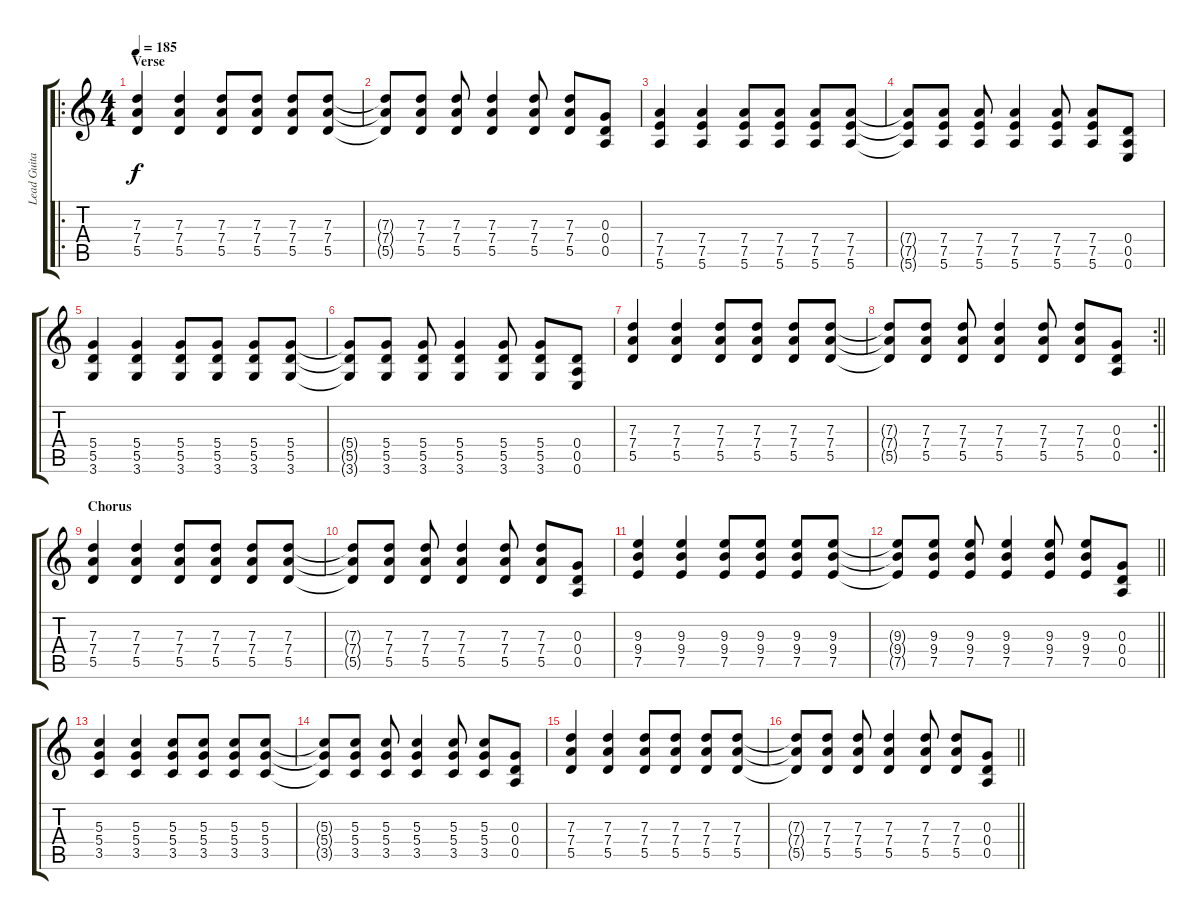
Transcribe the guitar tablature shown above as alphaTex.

\track ("Lead Guitar" "Lead Guita") {instrument distortionguitar}
\staff {score tabs}
\tuning (E4 B3 G3 D3 A2 E2) {hide}
\ro
\ts (4 4)
\section ("" "Verse")
\tempo 185
\clef g2
\ks c
(7.3 7.4 5.5).4{dy f} (7.3 7.4 5.5).4 (7.3 7.4 5.5).8 (7.3 7.4 5.5).8 (7.3 7.4 5.5).8 (7.3 7.4 5.5).8 |
(7.3{t} 7.4{t} 5.5{t}).8 (7.3 7.4 5.5).8 (7.3 7.4 5.5).8 (7.3 7.4 5.5).4 (7.3 7.4 5.5).8 (7.3 7.4 5.5).8 (0.3 0.4 0.5).8 |
(7.4 7.5 5.6).4 (7.4 7.5 5.6).4 (7.4 7.5 5.6).8 (7.4 7.5 5.6).8 (7.4 7.5 5.6).8 (7.4 7.5 5.6).8 |
(7.4{t} 7.5{t} 5.6{t}).8 (7.4 7.5 5.6).8 (7.4 7.5 5.6).8 (7.4 7.5 5.6).4 (7.4 7.5 5.6).8 (7.4 7.5 5.6).8 (0.4 0.5 0.6).8 |
(5.4 5.5 3.6).4 (5.4 5.5 3.6).4 (5.4 5.5 3.6).8 (5.4 5.5 3.6).8 (5.4 5.5 3.6).8 (5.4 5.5 3.6).8 |
(5.4{t} 5.5{t} 3.6{t}).8 (5.4 5.5 3.6).8 (5.4 5.5 3.6).8 (5.4 5.5 3.6).4 (5.4 5.5 3.6).8 (5.4 5.5 3.6).8 (0.4 0.5 0.6).8 |
(7.3 7.4 5.5).4 (7.3 7.4 5.5).4 (7.3 7.4 5.5).8 (7.3 7.4 5.5).8 (7.3 7.4 5.5).8 (7.3 7.4 5.5).8 |
\rc 2
\barLineRight lightlight
(7.3{t} 7.4{t} 5.5{t}).8 (7.3 7.4 5.5).8 (7.3 7.4 5.5).8 (7.3 7.4 5.5).4 (7.3 7.4 5.5).8 (7.3 7.4 5.5).8 (0.3 0.4 0.5).8 |
\section ("" "Chorus")
(7.3 7.4 5.5).4 (7.3 7.4 5.5).4 (7.3 7.4 5.5).8 (7.3 7.4 5.5).8 (7.3 7.4 5.5).8 (7.3 7.4 5.5).8 |
(7.3{t} 7.4{t} 5.5{t}).8 (7.3 7.4 5.5).8 (7.3 7.4 5.5).8 (7.3 7.4 5.5).4 (7.3 7.4 5.5).8 (7.3 7.4 5.5).8 (0.3 0.4 0.5).8 |
(9.3 9.4 7.5).4 (9.3 9.4 7.5).4 (9.3 9.4 7.5).8 (9.3 9.4 7.5).8 (9.3 9.4 7.5).8 (9.3 9.4 7.5).8 |
\barLineRight lightlight
(9.3{t} 9.4{t} 7.5{t}).8 (9.3 9.4 7.5).8 (9.3 9.4 7.5).8 (9.3 9.4 7.5).4 (9.3 9.4 7.5).8 (9.3 9.4 7.5).8 (0.3 0.4 0.5).8 |
(5.3 5.4 3.5).4 (5.3 5.4 3.5).4 (5.3 5.4 3.5).8 (5.3 5.4 3.5).8 (5.3 5.4 3.5).8 (5.3 5.4 3.5).8 |
(5.3{t} 5.4{t} 3.5{t}).8 (5.3 5.4 3.5).8 (5.3 5.4 3.5).8 (5.3 5.4 3.5).4 (5.3 5.4 3.5).8 (5.3 5.4 3.5).8 (0.3 0.4 0.5).8 |
(7.3 7.4 5.5).4 (7.3 7.4 5.5).4 (7.3 7.4 5.5).8 (7.3 7.4 5.5).8 (7.3 7.4 5.5).8 (7.3 7.4 5.5).8 |
\barLineRight lightlight
(7.3{t} 7.4{t} 5.5{t}).8 (7.3 7.4 5.5).8 (7.3 7.4 5.5).8 (7.3 7.4 5.5).4 (7.3 7.4 5.5).8 (7.3 7.4 5.5).8 (0.3 0.4 0.5).8
